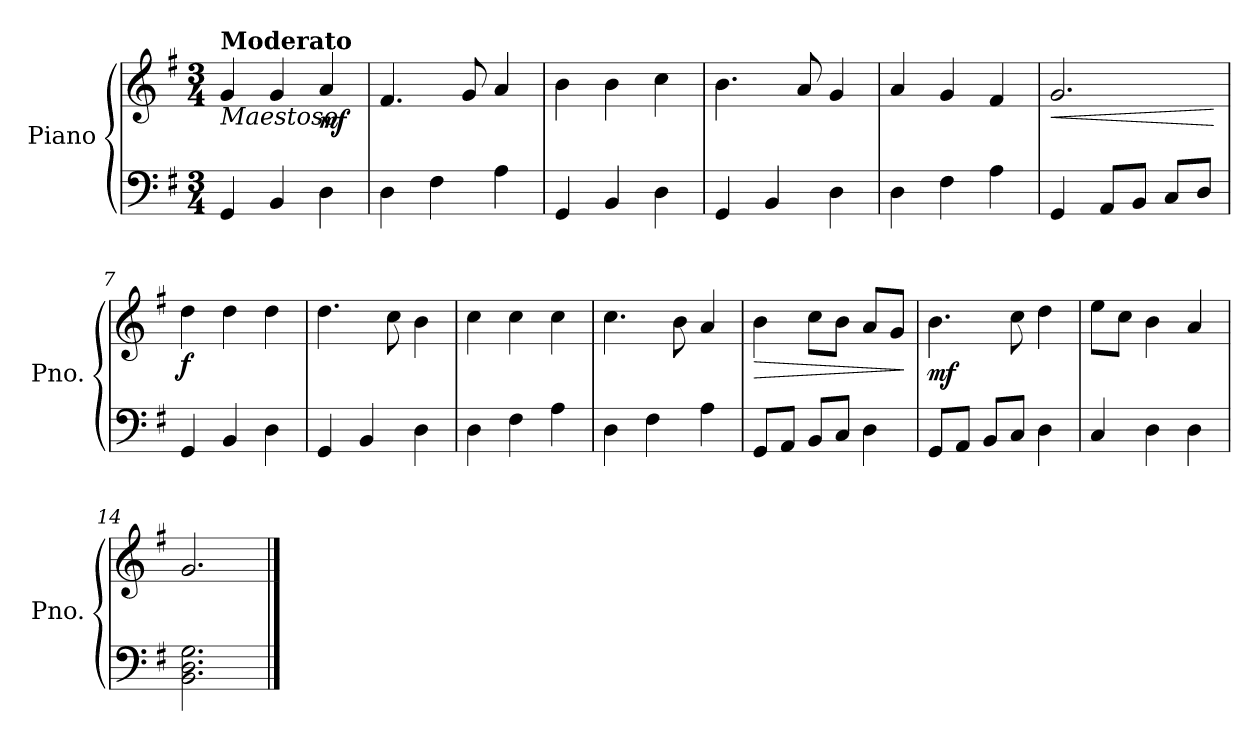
**kern	**kern	**dynam
*part1	*part1	*part1
*staff2	*staff1	*staff1/2
*I"Piano	*	*
*I'Pno.	*	*
*clefF4	*clefG2	*
*k[f#]	*k[f#]	*
*M3/4	*M3/4	*
=1	=1	=1
!	!LO:TX:a:B:t=Moderato	!
!	!LO:TX:b:i:t=Maestoso	!
4GG/	4g/	.
4BB/	4g/	.
!	!	!LO:DY:b
4D\	4a/	mf
=2	=2	=2
4D\	4.f#/	.
4F#\	.	.
.	8g/	.
4A\	4a/	.
=3	=3	=3
4GG/	4b\	.
4BB/	4b\	.
4D\	4cc\	.
=4	=4	=4
4GG/	4.b\	.
4BB/	.	.
.	8a/	.
4D\	4g/	.
=5	=5	=5
4D\	4a/	.
4F#\	4g/	.
4A\	4f#/	.
=6	=6	=6
!	!	!LO:HP:b
4GG/	2.g/	<
8AA/L	.	.
8BB/J	.	.
8C/L	.	.
8D/J	.	.
.	.	[
=7	=7	=7
!	!	!LO:DY:b
4GG/	4dd\	f
4BB/	4dd\	.
4D\	4dd\	.
=8	=8	=8
4GG/	4.dd\	.
4BB/	.	.
.	8cc\	.
4D\	4b\	.
=9	=9	=9
4D\	4cc\	.
4F#\	4cc\	.
4A\	4cc\	.
!!LO:LB:g=z
=10	=10	=10
4D\	4.cc\	.
4F#\	.	.
.	8b\	.
4A\	4a/	.
=11	=11	=11
!	!	!LO:HP:b
8GG/L	4b\	>
8AA/J	.	.
8BB/L	8cc\L	.
8C/J	8b\J	.
4D\	8a/L	.
.	8g/J	.
.	.	]
=12	=12	=12
!	!	!LO:DY:b
8GG/L	4.b\	mf
8AA/J	.	.
8BB/L	.	.
8C/J	8cc\	.
4D\	4dd\	.
=13	=13	=13
4C/	8ee\L	.
.	8cc\J	.
4D\	4b\	.
4D\	4a/	.
=14	=14	=14
2.BB\ 2.D\ 2.G\	2.g/	.
==	==	==
*-	*-	*-
